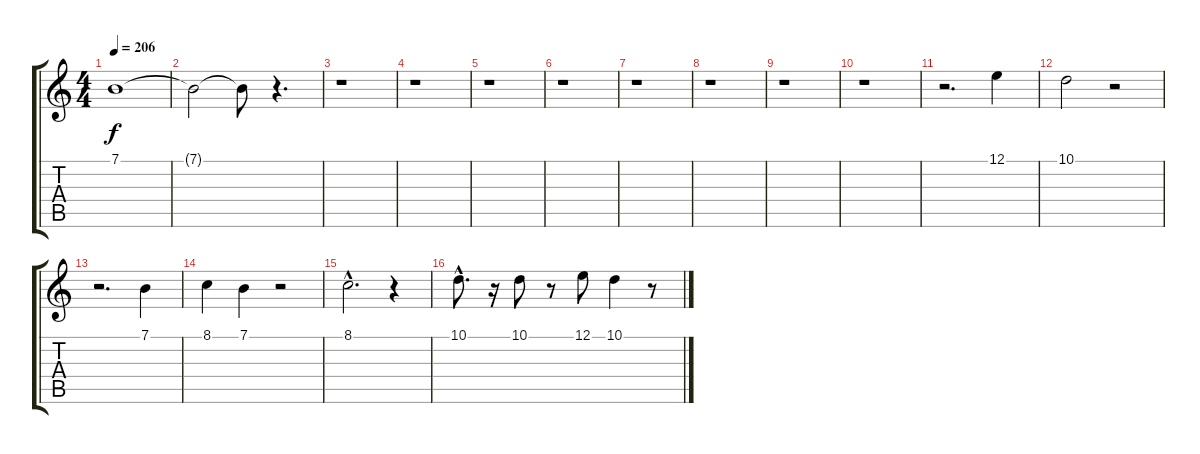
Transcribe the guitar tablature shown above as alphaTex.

\track "" {instrument trumpet}
\staff {score tabs}
\tuning (E4 B3 G3 D3 A2 E2) {hide}
\ts (4 4)
\tempo 206
\clef g2
\ks c
7.1{t}.1{dy f} |
7.1{t}.2 7.1{t}.8 r.4{d} |
r.1 |
r.1 |
r.1 |
r.1 |
r.1 |
r.1 |
r.1 |
r.1 |
r.2{d} 12.1.4 |
10.1.2 r.2 |
r.2{d} 7.1.4 |
8.1.4 7.1.4 r.2 |
8.1{hac}.2{d} r.4 |
10.1{hac}.8{d} r.16 10.1.8 r.8 12.1.8 10.1.4 r.8
